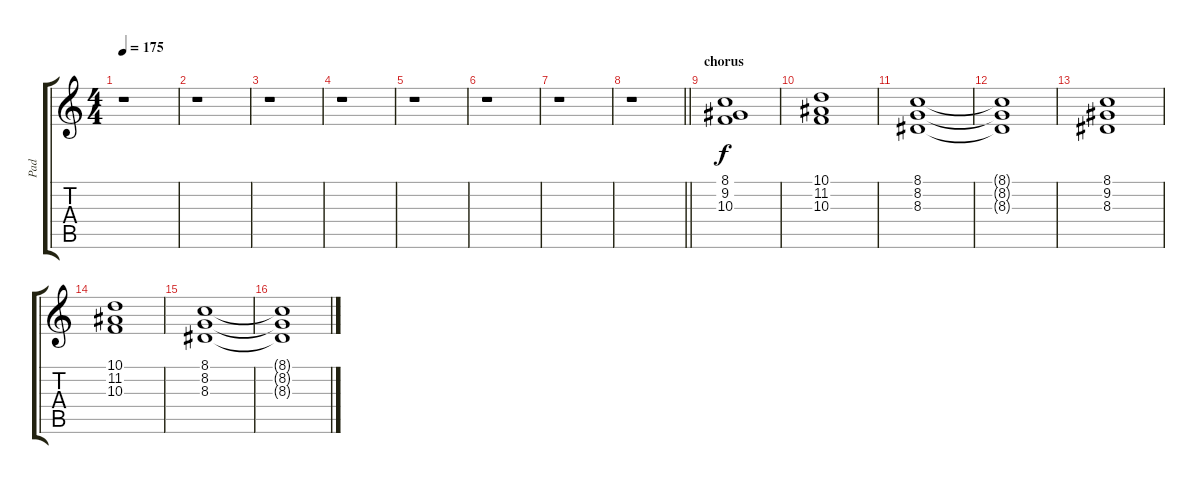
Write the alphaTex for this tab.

\track ("Pad" "Pad") {instrument pad2warm}
\staff {score tabs}
\tuning (E4 B3 G3 D3 A2 E2) {hide}
\ts (4 4)
\tempo 175
\clef g2
\ks c
r.1{dy f} |
r.1 |
r.1 |
r.1 |
r.1 |
r.1 |
r.1 |
\barLineRight lightlight
r.1 |
\section ("" "chorus")
(8.1 9.2 10.3).1 |
(10.1 11.2 10.3).1 |
(8.1 8.2 8.3).1 |
(8.1{t} 8.2{t} 8.3{t}).1 |
(8.1 9.2 8.3).1 |
(10.1 11.2 10.3).1 |
(8.1 8.2 8.3).1 |
(8.1{t} 8.2{t} 8.3{t}).1
